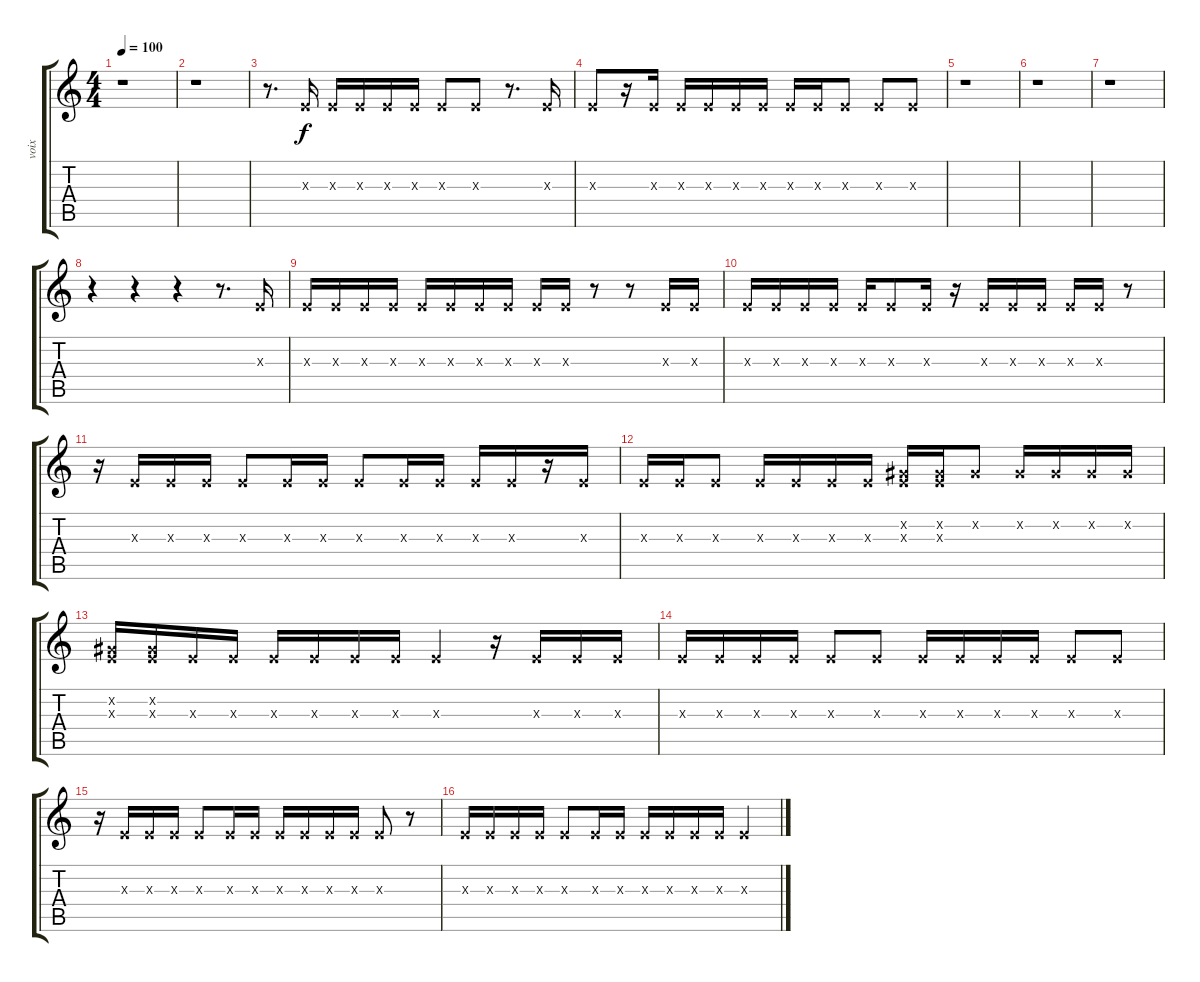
\track ("voix" "voix") {instrument guitarharmonics}
\staff {score tabs}
\tuning (Db4 Ab3 E3 B2 Gb2 Db2) {hide}
\ts (4 4)
\tempo 100
\clef g2
\ks c
r.1{dy f} |
r.1 |
r.8{d} 0.3{x}.16 0.3{x}.16 0.3{x}.16 0.3{x}.16 0.3{x}.16 0.3{x}.8 0.3{x}.8 r.8{d} 0.3{x}.16 |
0.3{x}.8 r.16 0.3{x}.16 0.3{x}.16 0.3{x}.16 0.3{x}.16 0.3{x}.16 0.3{x}.16 0.3{x}.16 0.3{x}.8 0.3{x}.8 0.3{x}.8 |
r.1 |
r.1 |
r.1 |
r.4 r.4 r.4 r.8{d} 0.3{x}.16 |
0.3{x}.16 0.3{x}.16 0.3{x}.16 0.3{x}.16 0.3{x}.16 0.3{x}.16 0.3{x}.16 0.3{x}.16 0.3{x}.16 0.3{x}.16 r.8 r.8 0.3{x}.16 0.3{x}.16 |
0.3{x}.16 0.3{x}.16 0.3{x}.16 0.3{x}.16 0.3{x}.16 0.3{x}.8 0.3{x}.16 r.16 0.3{x}.16 0.3{x}.16 0.3{x}.16 0.3{x}.16 0.3{x}.16 r.8 |
r.16 0.3{x}.16 0.3{x}.16 0.3{x}.16 0.3{x}.8 0.3{x}.16 0.3{x}.16 0.3{x}.8 0.3{x}.16 0.3{x}.16 0.3{x}.16 0.3{x}.16 r.16 0.3{x}.16 |
0.3{x}.16 0.3{x}.16 0.3{x}.8 0.3{x}.16 0.3{x}.16 0.3{x}.16 0.3{x}.16 (0.2{x} 0.3{x}).16 (0.2{x} 0.3{x}).16 0.2{x}.8 0.2{x}.16 0.2{x}.16 0.2{x}.16 0.2{x}.16 |
(0.2{x} 0.3{x}).16 (0.2{x} 0.3{x}).16 0.3{x}.16 0.3{x}.16 0.3{x}.16 0.3{x}.16 0.3{x}.16 0.3{x}.16 0.3{x}.4 r.16 0.3{x}.16 0.3{x}.16 0.3{x}.16 |
0.3{x}.16 0.3{x}.16 0.3{x}.16 0.3{x}.16 0.3{x}.8 0.3{x}.8 0.3{x}.16 0.3{x}.16 0.3{x}.16 0.3{x}.16 0.3{x}.8 0.3{x}.8 |
r.16 0.3{x}.16 0.3{x}.16 0.3{x}.16 0.3{x}.8 0.3{x}.16 0.3{x}.16 0.3{x}.16 0.3{x}.16 0.3{x}.16 0.3{x}.16 0.3{x}.8 r.8 |
0.3{x}.16 0.3{x}.16 0.3{x}.16 0.3{x}.16 0.3{x}.8 0.3{x}.16 0.3{x}.16 0.3{x}.16 0.3{x}.16 0.3{x}.16 0.3{x}.16 0.3{x}.4
